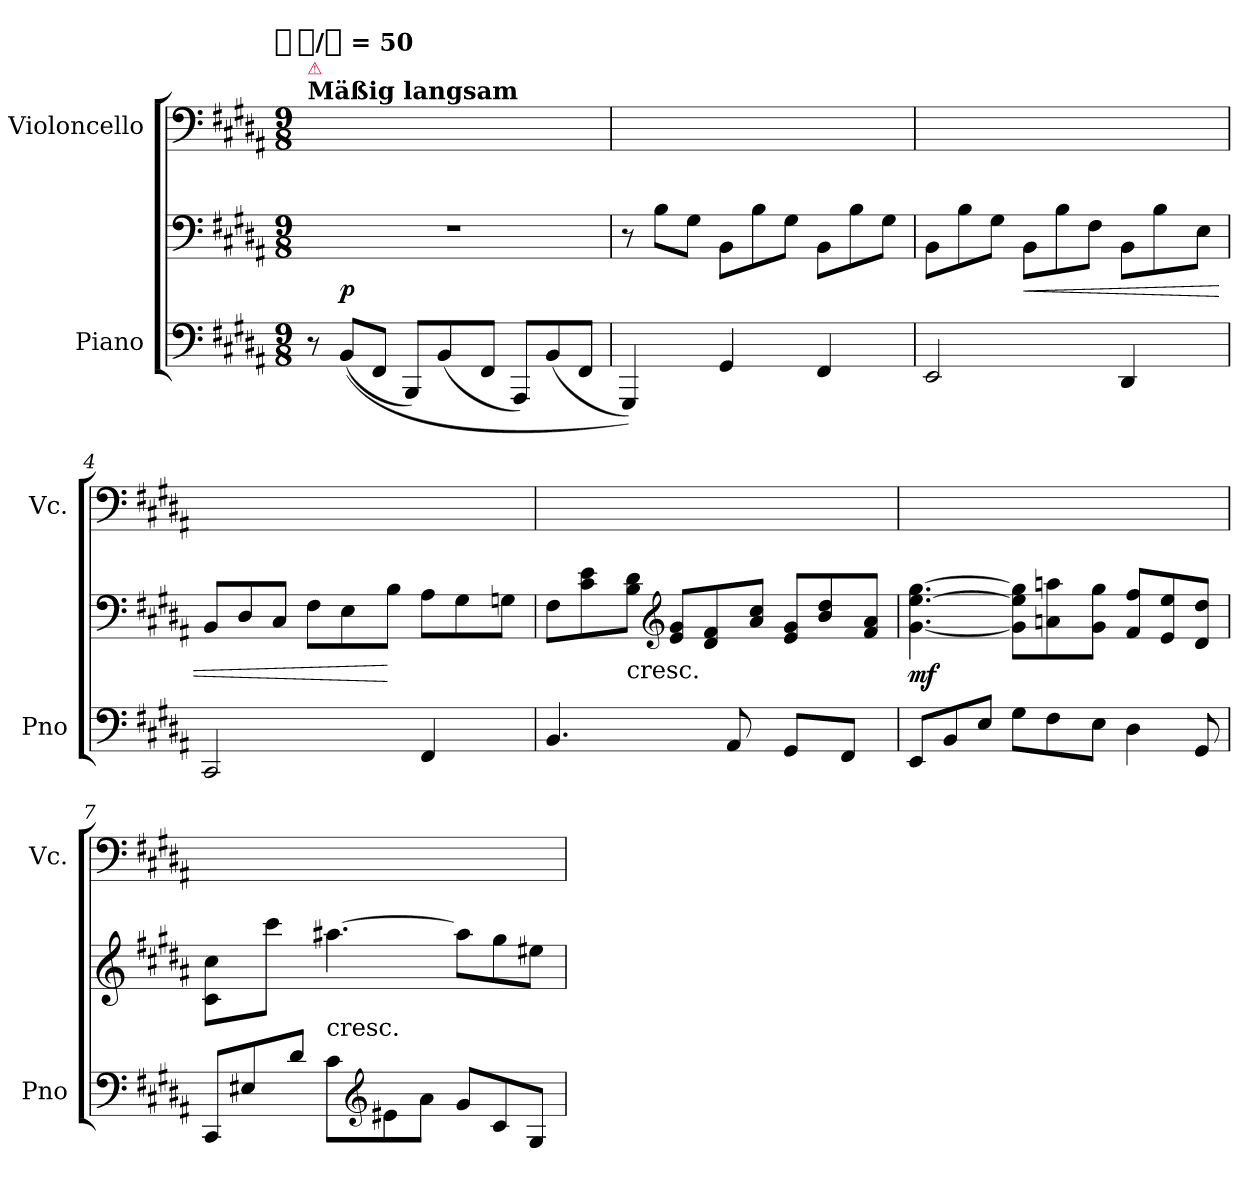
**kern	**kern	**dynam	**kern
*part2	*part2	*part2	*part1
*staff3	*staff2	*staff2/3	*staff1
*I"Piano	*	*	*I"Violoncello
*I'Pno	*	*	*I'Vc.
*clefF4	*clefF4	*	*clefF4
*k[f#c#g#d#a#]	*k[f#c#g#d#a#]	*	*k[f#c#g#d#a#]
*B:	*B:	*	*B:
!!LO:TX:omd:t=[quarter-dot]/[quarter] = 50
*M9/8	*M9/8	*	*M9/8
*MM50	*MM50	*	*MM50
*	*	*	*Xtuplet
=1	=1	=1	=1
*	*^	*	*
!	!	!	!	!LO:TX:a:B:t=Mäßig langsam
!	!	!	!	!LO:TX:a:color=crimson:t=⚠
8r	8%9r	8ryy	.	8%3.ryy
((8BBL	.	1ryy	p	.
8FF#J	.	.	.	.
8BBBL)	.	.	.	.
(8BB	.	.	.	.
.	.	.	.	16%3ryy
8FF#J	.	.	.	.
8AAA#L)	.	.	.	8%3ryy
(8BB	.	.	.	.
8FF#J	.	.	.	.
*	*v	*v	*	*
=2	=2	=2	=2
*Xtuplet	*	*	*
*	*^	*	*
!	!LO:TX:b:i:t=sempre legato	!	!	!
*	*v	*v	*	*
8%3GGG#))	8r	.	8ryy
.	8BL	.	8ryy
.	8G#J	.	8ryy
8%3GG#	8BBL	.	8%3ryy
.	8B	.	.
.	8G#J	.	.
8%3FF#	8BBL	.	8%3ryy
.	8B	.	.
.	8G#J	.	.
=3	=3	=3	=3
4%3EE	8BBL	.	8%3ryy
.	8B	.	.
.	8G#J	.	.
.	8BBL	<	8%3.ryy
.	8B	.	.
.	8F#J	.	.
8%3DD#	8BBL	.	.
.	8B	.	.
.	.	.	16%3ryy
.	8EJ	.	.
=4	=4	=4	=4
4%3CC#	8BBL	.	8%3ryy
.	8D#	.	.
.	8C#J	.	.
.	8F#L	.	16%3ryy
.	8E	.	.
.	.	.	16%3ryy
.	8BJ	[	.
8%3FF#	8A#L	.	16%3ryy
.	8G#	.	.
.	.	.	16%3ryy
.	8GnJ	.	.
=5	=5	=5	=5
8%3.BB	8F#L	.	16%3ryy
.	8c# 8e	.	.
.	.	.	16%3ryy
!	!LO:TX:c:t=cresc.	!	!
.	8B 8d#J	.	.
*	*clefG2	*	*
.	8e 8g#L	.	8%3ryy
.	8d# 8f#	.	.
16%3AA#	.	.	.
.	8a# 8cc#J	.	.
16%3GG#L	8e 8g#L	.	8%3ryy
.	8b 8dd#	.	.
16%3FF#J	.	.	.
.	8f# 8a#J	.	.
=6	=6	=6	=6
8EEL	[4.g# [4.ee [4.gg#	mf	8%3.ryy
8BB	.	.	.
8EJ	.	.	.
8G#L	8g#] 8ee] 8gg#]L	.	.
8F#	8an 8aan	.	.
.	.	.	16%3ryy
8EJ	8g# 8gg#J	.	.
4D#	8f# 8ff#L	.	8%3ryy
.	8e 8ee	.	.
8GG#	8d# 8dd#J	.	.
=7	=7	=7	=7
*	*Xtuplet	*	*
8CC#L	16%3c# 16%3cc#L	.	8ryy
8E#X	.	.	8ryy
.	16%3ccc#J	.	.
8d#J	.	.	8ryy
!	!LO:TX:c:t=cresc.	!	!
8c#L	[4.aa#X	.	8%3ryy
*clefG2	*	*	*
8e#X	.	.	.
8a#J	.	.	.
8g#L	8aa#L]	.	8%3ryy
8c#	8gg#	.	.
8G#J	8ee#XJ	.	.
=	=	=	=
*-	*-	*-	*-
